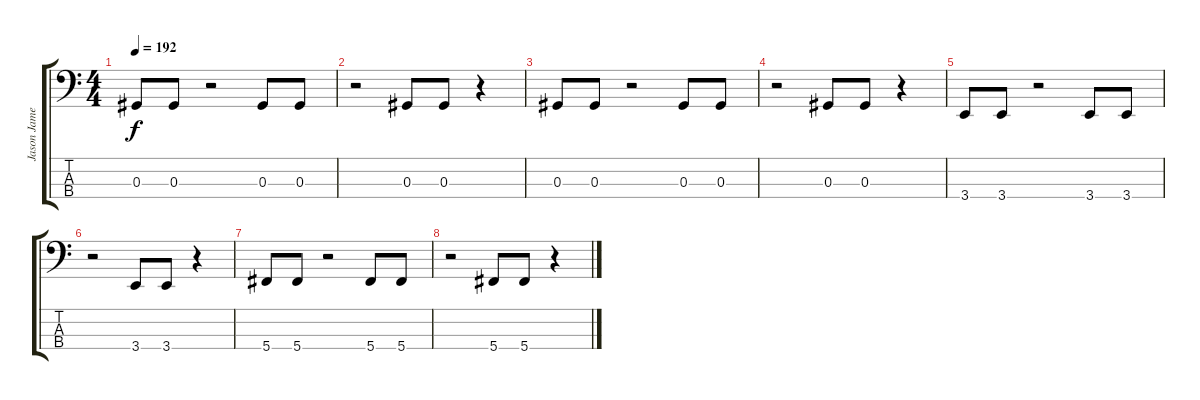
\track ("Jason James" "Jason Jame") {instrument electricbassfinger}
\staff {score tabs}
\tuning (Gb2 Db2 Ab1 Db1) {hide}
\ts (4 4)
\tempo 192
\clef f4
\ks c
0.3.8{dy f} 0.3.8 r.2 0.3.8 0.3.8 |
r.2 0.3.8 0.3.8 r.4 |
0.3.8 0.3.8 r.2 0.3.8 0.3.8 |
r.2 0.3.8 0.3.8 r.4 |
3.4.8 3.4.8 r.2 3.4.8 3.4.8 |
r.2 3.4.8 3.4.8 r.4 |
5.4.8 5.4.8 r.2 5.4.8 5.4.8 |
r.2 5.4.8 5.4.8 r.4
